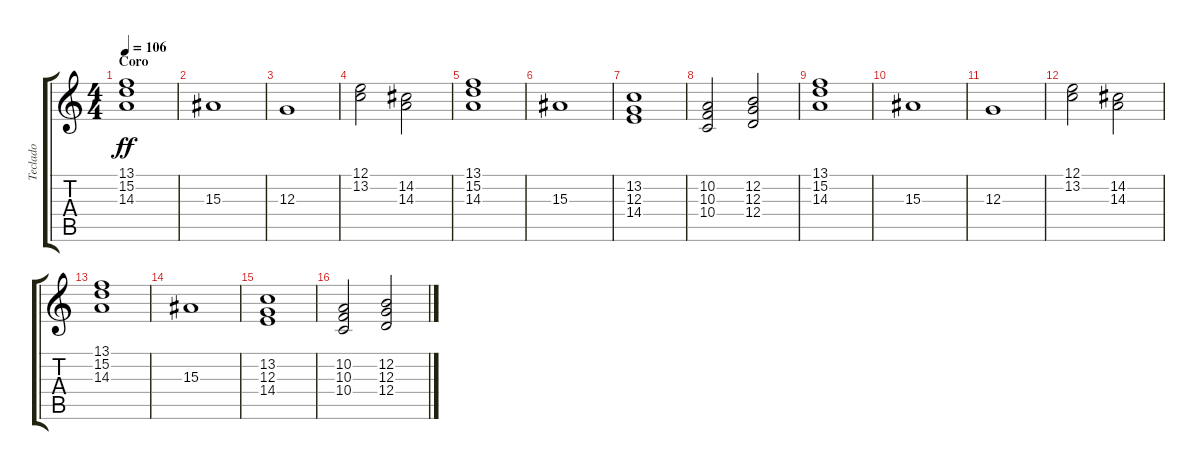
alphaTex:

\track ("Teclado" "Teclado") {instrument stringensemble1}
\staff {score tabs}
\tuning (E4 B3 G3 D3 A2 E2) {hide}
\ts (4 4)
\section ("" "Coro")
\tempo 106
\clef g2
\ks c
(13.1 15.2 14.3).1{dy ff volume 11 instrument stringensemble1} |
15.3.1 |
12.3.1 |
(12.1 13.2).2 (14.2 14.3).2 |
(13.1 15.2 14.3).1 |
15.3.1 |
(13.2 12.3 14.4).1 |
(10.2 10.3 10.4).2 (12.2 12.3 12.4).2 |
(13.1 15.2 14.3).1{volume 11 instrument stringensemble1} |
15.3.1 |
12.3.1 |
(12.1 13.2).2 (14.2 14.3).2 |
(13.1 15.2 14.3).1 |
15.3.1 |
(13.2 12.3 14.4).1 |
(10.2 10.3 10.4).2 (12.2 12.3 12.4).2
